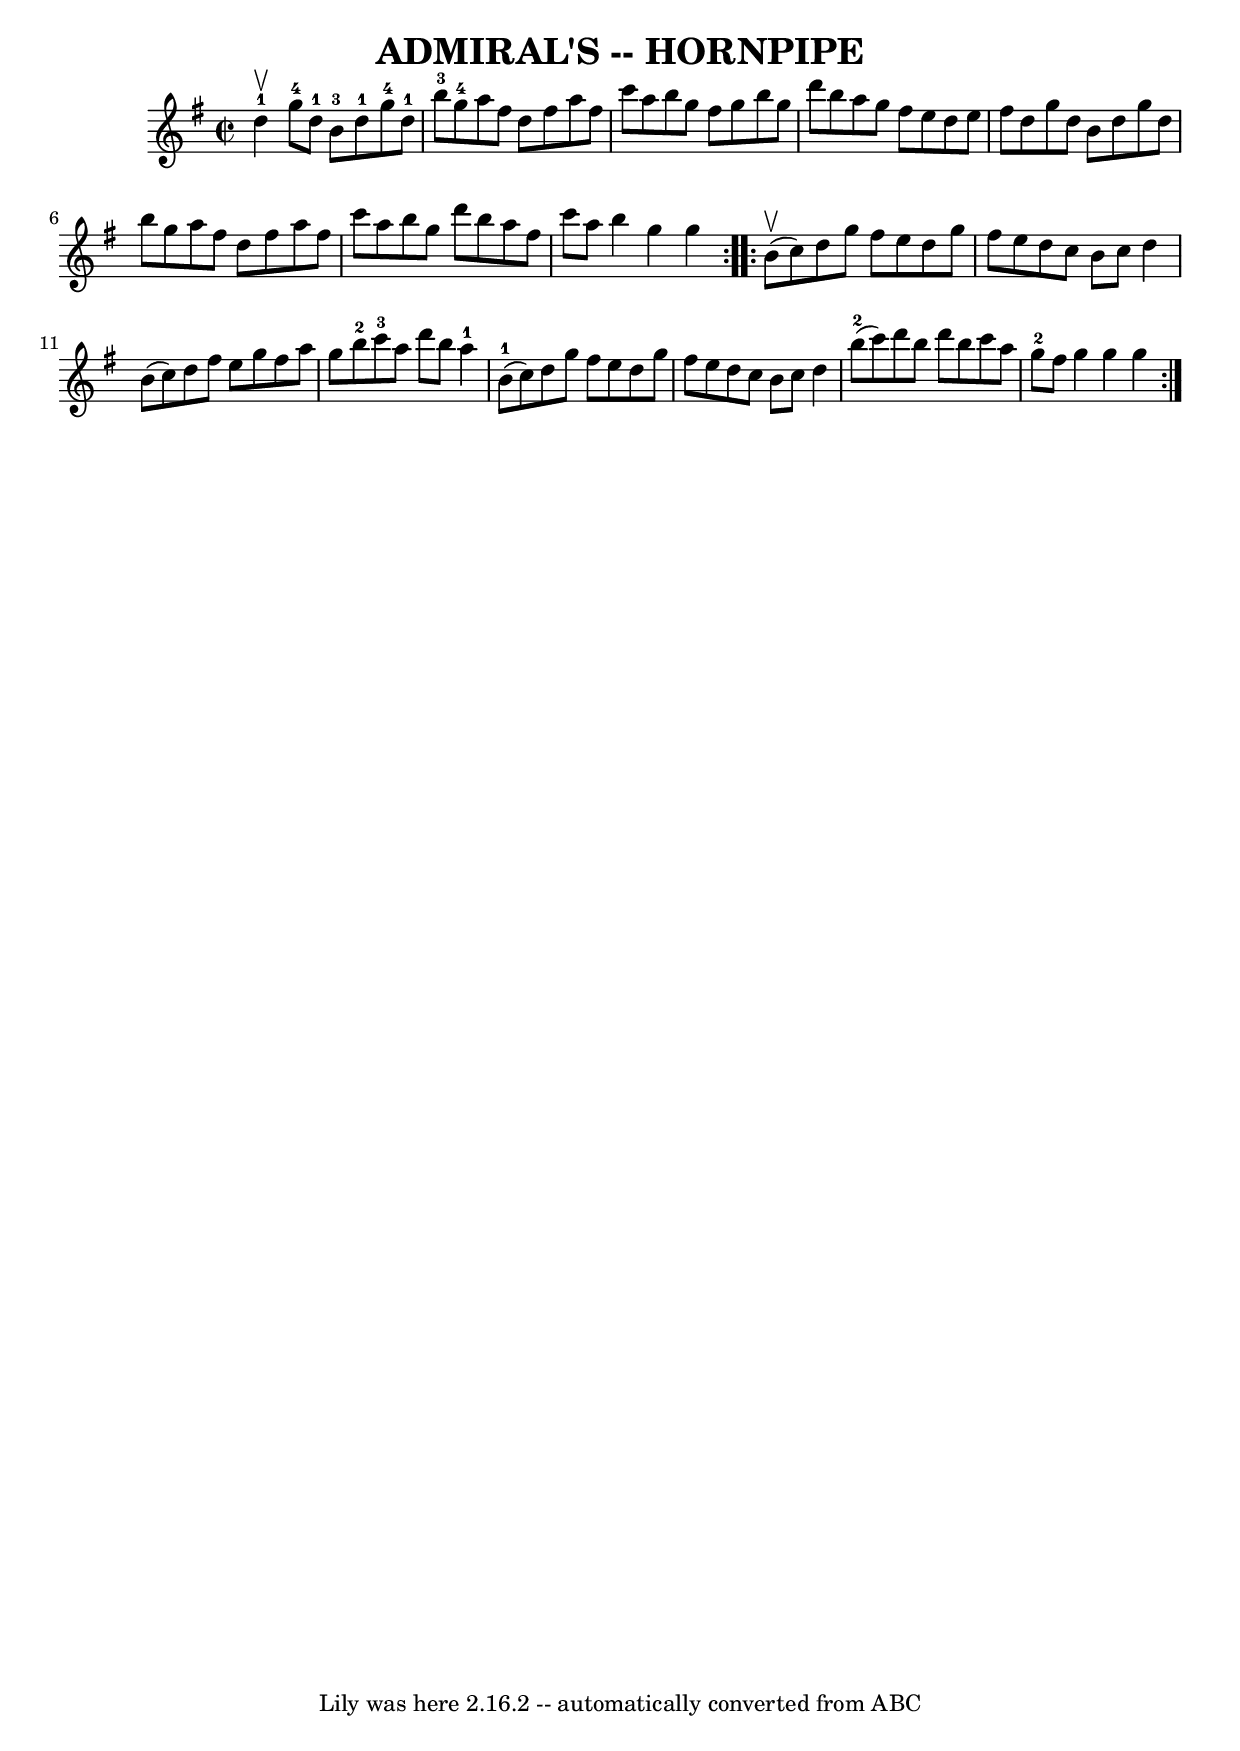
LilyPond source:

\version "2.7.40"
\include "Mammoth.ily"
\header {
	%% book = "Ryan's Mammoth Collection of Fiddle Tunes"
	crossRefNumber = "1"
	footnotes = ""
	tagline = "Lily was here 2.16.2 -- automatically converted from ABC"
	title = "ADMIRAL'S -- HORNPIPE"
}
voicedefault =  {


\repeat volta 2 {
\override Staff.TimeSignature #'style = #'C
 \time 2/2 \key g \major d''4-1^\upbow       |
 g''8-4   
d''8-1 b'8-3 d''8-1 g''8-4 d''8-1 b''8-3 g''8 
-4   |
 a''8 fis''8 d''8 fis''8 a''8 fis''8 c'''8   
 a''8        |
 b''8 g''8 fis''8 g''8 b''8 g''8 d'''8 
 b''8    |
 a''8 g''8 fis''8 e''8 d''8 e''8 fis''8  
 d''8    |
     |
 g''8 d''8 b'8 d''8 g''8 d''8   
 b''8 g''8    |
 a''8 fis''8 d''8 fis''8 a''8 fis''8  
 c'''8 a''8    |
 b''8 g''8 d'''8 b''8 a''8 fis''8   
 c'''8 a''8    |
 b''4 g''4 g''4    }     \repeat volta 2 {    
 b'8 (^\upbow c''8)       |
 d''8 g''8 fis''8 e''8    
d''8 g''8 fis''8 e''8    |
 d''8 c''8 b'8 c''8    
d''4 b'8 (c''8)   |
 d''8 fis''8 e''8 g''8 fis''8  
 a''8 g''8 b''8-2   |
 c'''8-3 a''8 d'''8 b''8   
 a''4-1 b'8-1(c''8)   |
     |
 d''8 g''8    
fis''8 e''8 d''8 g''8 fis''8 e''8    |
 d''8 c''8    
b'8 c''8 d''4 b''8-2(c'''8)   |
 d'''8 b''8    
d'''8 b''8 c'''8 a''8 g''8-2 fis''8    |
 g''4 g''4 
 g''4    }   
}

\score{
    <<

	\context Staff="default"
	{
	    \voicedefault 
	}

    >>
	\layout {
	}
	\midi {}
}
